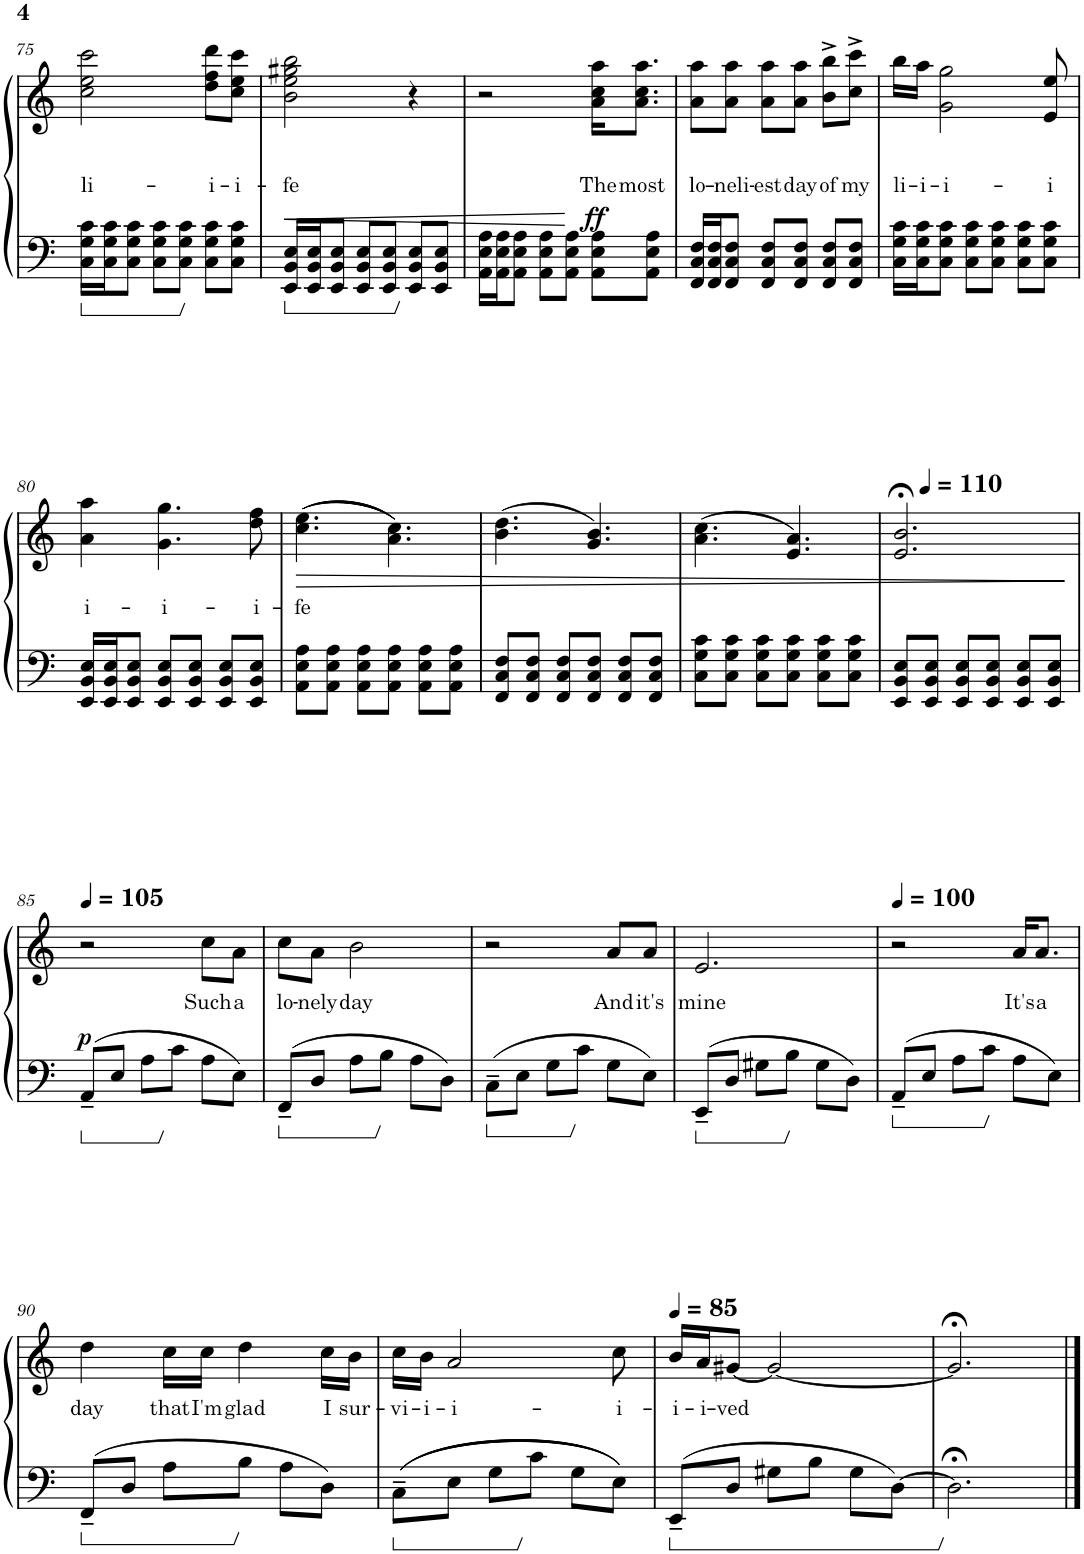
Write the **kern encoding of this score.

**kern	**kern	**text	**dynam
*part1	*part1	*part1	*part1
*staff2	*staff1	*staff1	*staff1/2
*I"Piano	*	*	*
*I'Pno.	*	*	*
!!LO:PB:g=z
*clefF4	*clefG2	*	*
*k[]	*k[]	*	*
*M3/4	*M3/4	*	*
=75	=75	=75	=75
!	!	!LO:LY:b	!
16C\ 16G\ 16c\LL	2cc\ 2ee\ 2ccc\	li-	.
16C\ 16G\ 16c\J	.	.	.
8C\ 8G\ 8c\J	.	.	.
8C\ 8G\ 8c\L	.	.	.
8C\ 8G\ 8c\J	.	.	.
!	!	!LO:LY:b	!
8C\ 8G\ 8c\L	8dd\ 8ff\ 8ddd\L	-i-	.
!	!	!LO:LY:b	!
8C\ 8G\ 8c\J	8cc\ 8ee\ 8ccc\J	-i-	.
=76	=76	=76	=76
!	!	!LO:LY:b	!LO:HP:b
16EE/ 16BB/ 16E/LL	2b\ 2ee\ 2gg#X\ 2bb\	-fe	<
16EE/ 16BB/ 16E/J	.	.	.
8EE/ 8BB/ 8E/J	.	.	.
8EE/ 8BB/ 8E/L	.	.	.
8EE/ 8BB/ 8E/J	.	.	.
8EE/ 8BB/ 8E/L	4r	.	.
8EE/ 8BB/ 8E/J	.	.	.
=77	=77	=77	=77
16AA\ 16E\ 16A\LL	2r	.	.
16AA\ 16E\ 16A\J	.	.	.
8AA\ 8E\ 8A\J	.	.	.
8AA\ 8E\ 8A\L	.	.	.
8AA\ 8E\ 8A\J	.	.	.
!	!	!LO:LY:b	!LO:DY:n=1:b
8AA\ 8E\ 8A\L	16a\ 16cc\ 16aa\KL	The	[ ff
!	!	!LO:LY:b	!
.	8.a\ 8.cc\ 8.aa\J	most	.
8AA\ 8E\ 8A\J	.	.	.
=78	=78	=78	=78
!	!	!LO:LY:b	!
16FF/ 16C/ 16F/LL	8a\ 8aa\L	lo-	.
16FF/ 16C/ 16F/J	.	.	.
!	!	!LO:LY:b	!
8FF/ 8C/ 8F/J	8a\ 8aa\J	-neli-	.
!	!	!LO:LY:b	!
8FF/ 8C/ 8F/L	8a\ 8aa\L	-est	.
!	!	!LO:LY:b	!
8FF/ 8C/ 8F/J	8a\ 8aa\J	day	.
!	!	!LO:LY:b	!
8FF/ 8C/ 8F/L	8b\^ 8bb\^L	of	.
!	!	!LO:LY:b	!
8FF/ 8C/ 8F/J	8cc\^ 8ccc\^J	my	.
=79	=79	=79	=79
!	!	!LO:LY:b	!
16C\ 16G\ 16c\LL	16bb\LL	li-	.
!	!	!LO:LY:b	!
16C\ 16G\ 16c\J	16aa\JJ	-i-	.
!	!	!LO:LY:b	!
8C\ 8G\ 8c\J	2g\ 2gg\	-i-	.
8C\ 8G\ 8c\L	.	.	.
8C\ 8G\ 8c\J	.	.	.
8C\ 8G\ 8c\L	.	.	.
!	!	!LO:LY:b	!
8C\ 8G\ 8c\J	8e/ 8ee/	-i	.
!!LO:LB:g=z
=80	=80	=80	=80
!	!	!LO:LY:b	!
16EE/ 16BB/ 16E/LL	4a\ 4aa\	i-	.
16EE/ 16BB/ 16E/J	.	.	.
8EE/ 8BB/ 8E/J	.	.	.
!	!	!LO:LY:b	!
8EE/ 8BB/ 8E/L	4.g\ 4.gg\	-i-	.
8EE/ 8BB/ 8E/J	.	.	.
8EE/ 8BB/ 8E/L	.	.	.
!	!	!LO:LY:b	!
8EE/ 8BB/ 8E/J	8dd\ 8ff\	-i-	.
=81	=81	=81	=81
!	!	!LO:LY:b	!LO:HP:b
8AA\ 8E\ 8A\L	((4.cc\ 4.ee\	-fe	>
8AA\ 8E\ 8A\J	.	.	.
8AA\ 8E\ 8A\L	.	.	.
8AA\ 8E\ 8A\J	4.a\ 4.cc\))	.	.
8AA\ 8E\ 8A\L	.	.	.
8AA\ 8E\ 8A\J	.	.	.
=82	=82	=82	=82
8FF/ 8C/ 8F/L	(4.b\ 4.dd\	.	.
8FF/ 8C/ 8F/J	.	.	.
8FF/ 8C/ 8F/L	.	.	.
8FF/ 8C/ 8F/J	4.g/ 4.b/)	.	.
8FF/ 8C/ 8F/L	.	.	.
8FF/ 8C/ 8F/J	.	.	.
=83	=83	=83	=83
8C\ 8G\ 8c\L	(4.a\ 4.cc\	.	.
8C\ 8G\ 8c\J	.	.	.
8C\ 8G\ 8c\L	.	.	.
8C\ 8G\ 8c\J	4.e/ 4.a/)	.	.
8C\ 8G\ 8c\L	.	.	.
8C\ 8G\ 8c\J	.	.	.
=84	=84	=84	=84
*	*MM110	*	*
8EE/ 8BB/ 8E/L	2.e/;< 2.b/;<	.	.
8EE/ 8BB/ 8E/J	.	.	.
8EE/ 8BB/ 8E/L	.	.	.
8EE/ 8BB/ 8E/J	.	.	.
8EE/ 8BB/ 8E/L	.	.	.
8EE/ 8BB/ 8E/J	.	.	.
.	.	.	]
!!LO:LB:g=z
=85	=85	=85	=85
*	*MM105	*	*
!	!	!	!LO:DY:a=2
8AA~/L	2r	.	p
8E/J	.	.	.
8A\L	.	.	.
8c\J	.	.	.
!	!	!LO:LY:b	!
8A\L	8cc\L	Such	.
!	!	!LO:LY:b	!
8E\J	8a\J	a	.
=86	=86	=86	=86
!	!	!LO:LY:b	!
8FF~/L	8cc\L	lo-	.
!	!	!LO:LY:b	!
8D/J	8a\J	-nely	.
!	!	!LO:LY:b	!
8A\L	2b\	day	.
8B\J	.	.	.
8A\L	.	.	.
8D\J	.	.	.
=87	=87	=87	=87
8C~\L	2r	.	.
8E\J	.	.	.
8G\L	.	.	.
8c\J	.	.	.
!	!	!LO:LY:b	!
8G\L	8a/L	And	.
!	!	!LO:LY:b	!
8E\J	8a/J	it's	.
=88	=88	=88	=88
!	!	!LO:LY:b	!
8EE~/L	2.e/	mine	.
8D/J	.	.	.
8G#X\L	.	.	.
8B\J	.	.	.
8G#\L	.	.	.
8D\J	.	.	.
=89	=89	=89	=89
*	*MM100	*	*
8AA~/L	2r	.	.
8E/J	.	.	.
8A\L	.	.	.
8c\J	.	.	.
!	!	!LO:LY:b	!
8A\L	16a/KL	It's	.
!	!	!LO:LY:b	!
.	8.a/J	a	.
8E\J	.	.	.
!!LO:LB:g=z
=90	=90	=90	=90
!	!	!LO:LY:b	!
8FF~/L	4dd\	day	.
8D/J	.	.	.
!	!	!LO:LY:b	!
8A\L	16cc\LL	that	.
!	!	!LO:LY:b	!
.	16cc\JJ	I'm	.
!	!	!LO:LY:b	!
8B\J	4dd\	glad	.
8A\L	.	.	.
!	!	!LO:LY:b	!
8D\J	16cc\LL	I	.
!	!	!LO:LY:b	!
.	16b\JJ	sur-	.
=91	=91	=91	=91
!	!	!LO:LY:b	!
8C~\L	16cc\LL	vi-	.
!	!	!LO:LY:b	!
.	16b\JJ	-i-	.
!	!	!LO:LY:b	!
8E\J	2a/	-i-	.
8G\L	.	.	.
8c\J	.	.	.
8G\L	.	.	.
!	!	!LO:LY:b	!
8E\J	8cc\	-i-	.
=92	=92	=92	=92
*	*MM85	*	*
!	!	!LO:LY:b	!
8EE~/L	16b/LL	-i-	.
!	!	!LO:LY:b	!
.	16a/J	-i-	.
!	!	!LO:LY:b	!
8D/J	[8g#X/J	-ved	.
8G#X\L	2g#/_	.	.
8B\J	.	.	.
8G#\L	.	.	.
[8D\J	.	.	.
=93	=93	=93	=93
2.D;<\]	2.g#;</]	.	.
==	==	==	==
*-	*-	*-	*-
